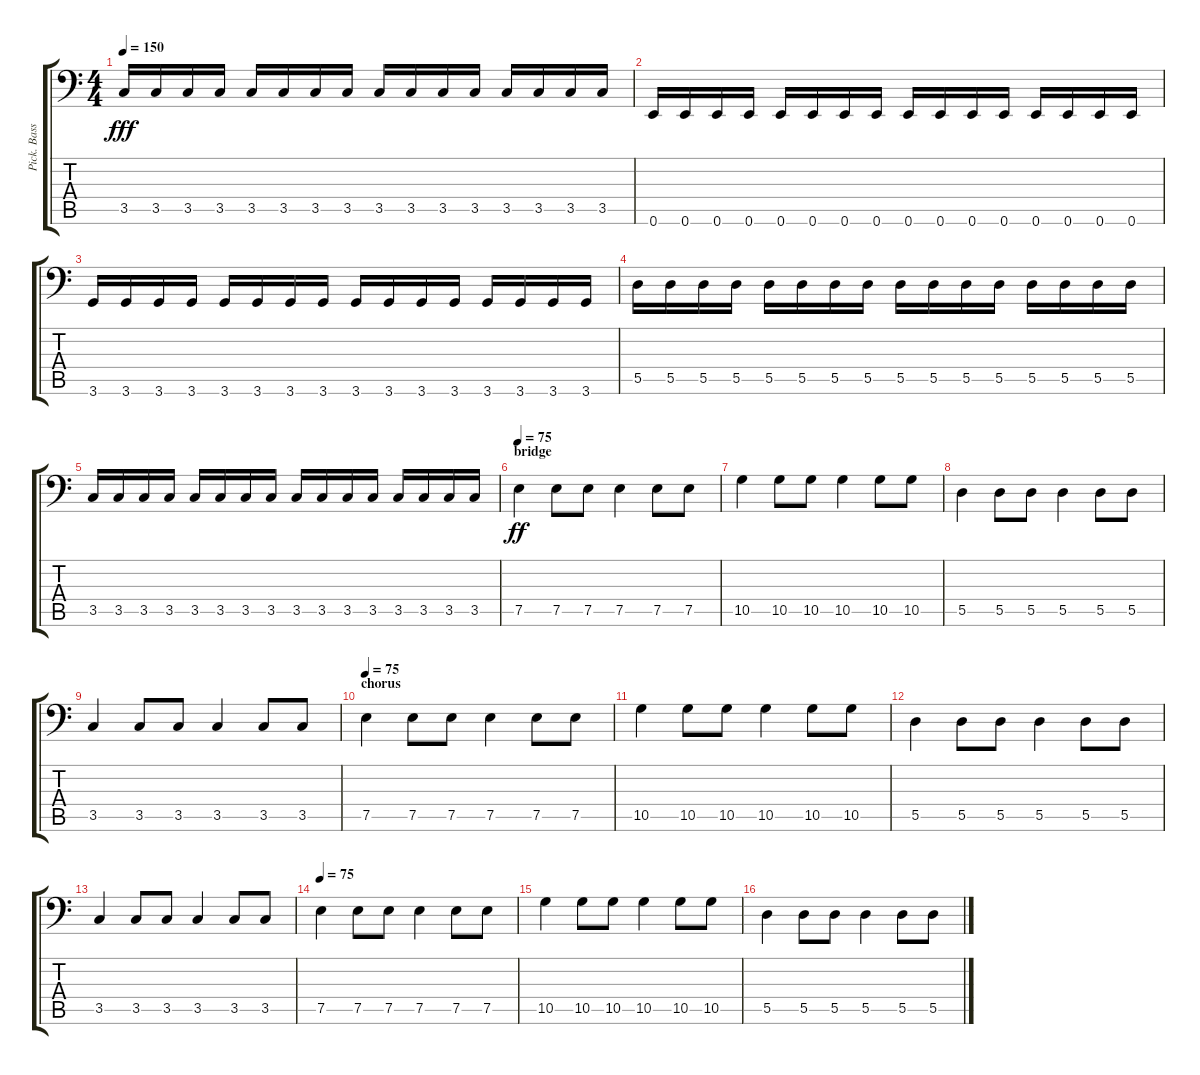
\track ("Pick. Bass" "Pick. Bass") {instrument electricbasspick}
\staff {score tabs}
\tuning (E3 B2 G2 D2 A1 E1) {hide}
\ts (4 4)
\tempo 150
\clef f4
\ks c
3.5.16{dy fff} 3.5.16 3.5.16 3.5.16 3.5.16 3.5.16 3.5.16 3.5.16 3.5.16 3.5.16 3.5.16 3.5.16 3.5.16 3.5.16 3.5.16 3.5.16 |
0.6.16 0.6.16 0.6.16 0.6.16 0.6.16 0.6.16 0.6.16 0.6.16 0.6.16 0.6.16 0.6.16 0.6.16 0.6.16 0.6.16 0.6.16 0.6.16 |
3.6.16 3.6.16 3.6.16 3.6.16 3.6.16 3.6.16 3.6.16 3.6.16 3.6.16 3.6.16 3.6.16 3.6.16 3.6.16 3.6.16 3.6.16 3.6.16 |
5.5.16 5.5.16 5.5.16 5.5.16 5.5.16 5.5.16 5.5.16 5.5.16 5.5.16 5.5.16 5.5.16 5.5.16 5.5.16 5.5.16 5.5.16 5.5.16 |
3.5.16 3.5.16 3.5.16 3.5.16 3.5.16 3.5.16 3.5.16 3.5.16 3.5.16 3.5.16 3.5.16 3.5.16 3.5.16 3.5.16 3.5.16 3.5.16 |
\section ("" "bridge")
\tempo 75
7.5.4{dy ff instrument electricbassfinger} 7.5.8 7.5.8 7.5.4 7.5.8 7.5.8 |
10.5.4 10.5.8 10.5.8 10.5.4 10.5.8 10.5.8 |
5.5.4 5.5.8 5.5.8 5.5.4 5.5.8 5.5.8 |
3.5.4 3.5.8 3.5.8 3.5.4 3.5.8 3.5.8 |
\section ("" "chorus")
\tempo 75
7.5.4{instrument electricbassfinger} 7.5.8 7.5.8 7.5.4 7.5.8 7.5.8 |
10.5.4 10.5.8 10.5.8 10.5.4 10.5.8 10.5.8 |
5.5.4 5.5.8 5.5.8 5.5.4 5.5.8 5.5.8 |
3.5.4 3.5.8 3.5.8 3.5.4 3.5.8 3.5.8 |
\tempo 75
7.5.4{instrument electricbassfinger} 7.5.8 7.5.8 7.5.4 7.5.8 7.5.8 |
10.5.4 10.5.8 10.5.8 10.5.4 10.5.8 10.5.8 |
5.5.4 5.5.8 5.5.8 5.5.4 5.5.8 5.5.8
